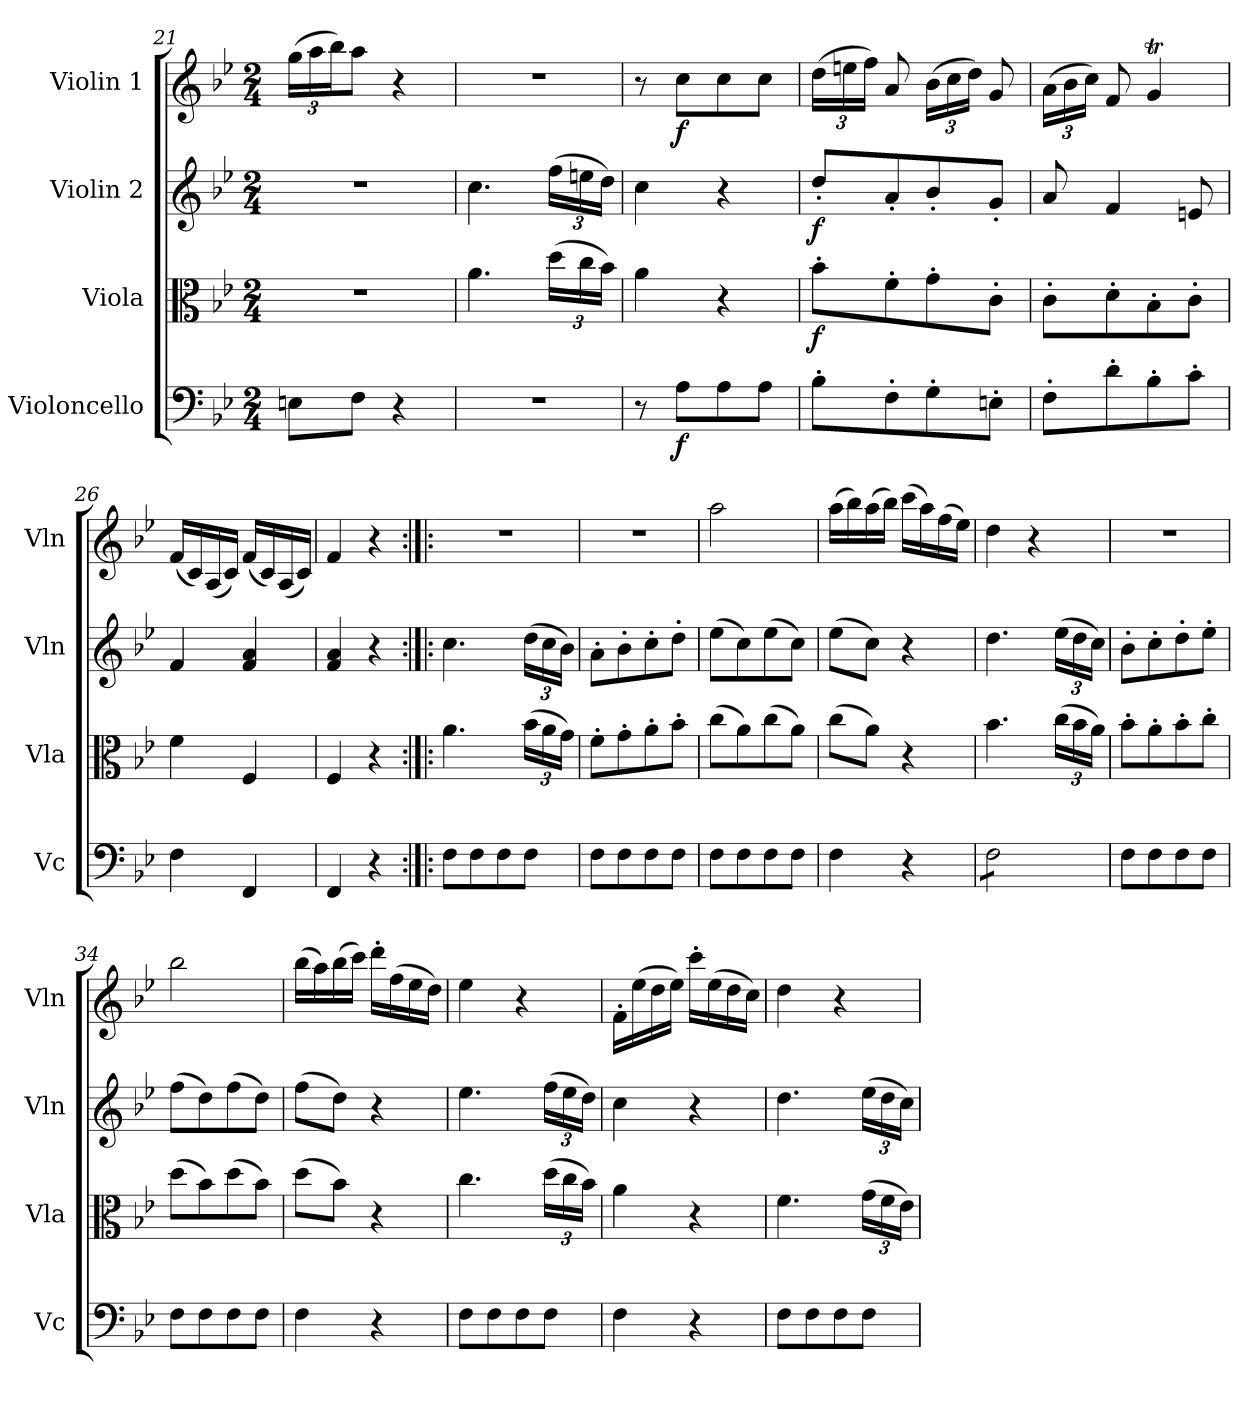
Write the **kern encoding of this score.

**kern	**dynam	**kern	**dynam	**kern	**dynam	**kern	**dynam
*part4	*part4	*part3	*part3	*part2	*part2	*part1	*part1
*staff4	*staff4	*staff3	*staff3	*staff2	*staff2	*staff1	*staff1
*I"Violoncello	*	*I"Viola	*	*I"Violin 2	*	*I"Violin 1	*
*I'Vc	*	*I'Vla	*	*I'Vln	*	*I'Vln	*
*clefF4	*	*clefC3	*	*clefG2	*	*clefG2	*
*k[b-e-]	*	*k[b-e-]	*	*k[b-e-]	*	*k[b-e-]	*
*M2/4	*	*M2/4	*	*M2/4	*	*M2/4	*
*	*	*	*	*	*	*Xbrackettup	*
=21	=21	=21	=21	=21	=21	=21	=21
8En\L	.	2r	.	2r	.	(24gg\LL	.
.	.	.	.	.	.	24aa\	.
.	.	.	.	.	.	24bb-\J)	.
8F\J	.	.	.	.	.	8aa\J	.
4r	.	.	.	.	.	4r	.
=22	=22	=22	=22	=22	=22	=22	=22
2r	.	4.a\	.	4.cc\	.	2r	.
*	*	*Xbrackettup	*	*Xbrackettup	*	*	*
.	.	(24dd\LL	.	(24ff\LL	.	.	.
.	.	24cc\	.	24een\	.	.	.
.	.	24b-\JJ)	.	24dd\JJ)	.	.	.
=23	=23	=23	=23	=23	=23	=23	=23
8r	.	4a\	.	4cc\	.	8r	.
!	!LO:DY:b	!	!	!	!	!	!LO:DY:b
8A\L	f	.	.	.	.	8cc\L	f
8A\	.	4r	.	4r	.	8cc\	.
8A\J	.	.	.	.	.	8cc\J	.
=24	=24	=24	=24	=24	=24	=24	=24
!	!	!	!LO:DY:b	!	!LO:DY:b	!	!
8B-'\L	.	8b-'\L	f	8dd'/L	f	(24dd\LL	.
.	.	.	.	.	.	24een\	.
.	.	.	.	.	.	24ff\JJ)	.
8F'\	.	8f'\	.	8a'/	.	8a/	.
8G'\	.	8g'\	.	8b-'/	.	(24b-\LL	.
.	.	.	.	.	.	24cc\	.
.	.	.	.	.	.	24dd\JJ)	.
8En'\J	.	8c'\J	.	8g'/J	.	8g/	.
!!LO:LB:g=z
=25	=25	=25	=25	=25	=25	=25	=25
8F'\L	.	8c'\L	.	8a/	.	(24a\LL	.
.	.	.	.	.	.	24b-\	.
.	.	.	.	.	.	24cc\JJ)	.
8d'\	.	8d'\	.	4f/	.	8f/	.
8B-'\	.	8B-'\	.	.	.	4gT/	.
8c'\J	.	8c'\J	.	8en/	.	.	.
=26	=26	=26	=26	=26	=26	=26	=26
4F\	.	4f\	.	4f/	.	(16f/LL	.
.	.	.	.	.	.	16c/)	.
.	.	.	.	.	.	(16A/	.
.	.	.	.	.	.	16c/JJ)	.
4FF/	.	4F/	.	4f/ 4a/	.	(16f/LL	.
.	.	.	.	.	.	16c/)	.
.	.	.	.	.	.	(16A/	.
.	.	.	.	.	.	16c/JJ)	.
=27	=27	=27	=27	=27	=27	=27	=27
4FF/	.	4F/	.	4f/ 4a/	.	4f/	.
4r	.	4r	.	4r	.	4r	.
=28:|!|:	=28:|!|:	=28:|!|:	=28:|!|:	=28:|!|:	=28:|!|:	=28:|!|:	=28:|!|:
8F\L	.	4.a\	.	4.cc\	.	2r	.
8F\	.	.	.	.	.	.	.
8F\	.	.	.	.	.	.	.
8F\J	.	(24b-\LL	.	(24dd\LL	.	.	.
.	.	24a\	.	24cc\	.	.	.
.	.	24g\JJ)	.	24b-\JJ)	.	.	.
!!LO:PB:g=z
=29	=29	=29	=29	=29	=29	=29	=29
8F\L	.	8f'\L	.	8a'\L	.	2r	.
8F\	.	8g'\	.	8b-'\	.	.	.
8F\	.	8a'\	.	8cc'\	.	.	.
8F\J	.	8b-'\J	.	8dd'\J	.	.	.
=30	=30	=30	=30	=30	=30	=30	=30
8F\L	.	(>8cc\L	.	(>8ee-\L	.	2aa\	.
8F\	.	8a\)	.	8cc\)	.	.	.
8F\	.	(>8cc\	.	(>8ee-\	.	.	.
8F\J	.	8a\J)	.	8cc\J)	.	.	.
=31	=31	=31	=31	=31	=31	=31	=31
4F\	.	(>8cc\L	.	(>8ee-\L	.	(16aa\LL	.
.	.	.	.	.	.	16bb-\)	.
.	.	8a\J)	.	8cc\J)	.	(16aa\	.
.	.	.	.	.	.	16bb-\JJ)	.
4r	.	4r	.	4r	.	(>16ccc\LL	.
.	.	.	.	.	.	16aa\)	.
.	.	.	.	.	.	(>16ff\	.
.	.	.	.	.	.	16ee-\JJ)	.
=32	=32	=32	=32	=32	=32	=32	=32
*tremolo	*	*	*	*	*	*	*
8F\L	.	4.b-\	.	4.dd\	.	4dd\	.
8F\	.	.	.	.	.	.	.
8F\	.	.	.	.	.	4r	.
8F\J	.	(24cc\LL	.	(24ee-\LL	.	.	.
*Xtremolo	*	*	*	*	*	*	*
.	.	24b-\	.	24dd\	.	.	.
.	.	24a\JJ)	.	24cc\JJ)	.	.	.
=33	=33	=33	=33	=33	=33	=33	=33
8F\L	.	8b-'\L	.	8b-'\L	.	2r	.
8F\	.	8a'\	.	8cc'\	.	.	.
8F\	.	8b-'\	.	8dd'\	.	.	.
8F\J	.	8cc'\J	.	8ee-'\J	.	.	.
=34	=34	=34	=34	=34	=34	=34	=34
8F\L	.	(>8dd\L	.	(>8ff\L	.	2bb-\	.
8F\	.	8b-\)	.	8dd\)	.	.	.
8F\	.	(>8dd\	.	(>8ff\	.	.	.
8F\J	.	8b-\J)	.	8dd\J)	.	.	.
!!LO:LB:g=z
=35	=35	=35	=35	=35	=35	=35	=35
4F\	.	(>8dd\L	.	(>8ff\L	.	(16bb-\LL	.
.	.	.	.	.	.	16aa\)	.
.	.	8b-\J)	.	8dd\J)	.	(16bb-\	.
.	.	.	.	.	.	16ccc\JJ)	.
4r	.	4r	.	4r	.	16ddd'\LL	.
.	.	.	.	.	.	(>16ff\	.
.	.	.	.	.	.	16ee-\	.
.	.	.	.	.	.	16dd\JJ)	.
=36	=36	=36	=36	=36	=36	=36	=36
8F\L	.	4.cc\	.	4.ee-\	.	4ee-\	.
8F\	.	.	.	.	.	.	.
8F\	.	.	.	.	.	4r	.
8F\J	.	(24dd\LL	.	(24ff\LL	.	.	.
.	.	24cc\	.	24ee-\	.	.	.
.	.	24b-\JJ)	.	24dd\JJ)	.	.	.
=37	=37	=37	=37	=37	=37	=37	=37
4F\	.	4a\	.	4cc\	.	16f'\LL	.
.	.	.	.	.	.	(>16ee-\	.
.	.	.	.	.	.	16dd\	.
.	.	.	.	.	.	16ee-\JJ)	.
4r	.	4r	.	4r	.	16ccc'\LL	.
.	.	.	.	.	.	(>16ee-\	.
.	.	.	.	.	.	16dd\	.
.	.	.	.	.	.	16cc\JJ)	.
=38	=38	=38	=38	=38	=38	=38	=38
8F\L	.	4.f\	.	4.dd\	.	4dd\	.
8F\	.	.	.	.	.	.	.
8F\	.	.	.	.	.	4r	.
8F\J	.	(24g\LL	.	(24ee-\LL	.	.	.
.	.	24f\	.	24dd\	.	.	.
.	.	24e-\JJ)	.	24cc\JJ)	.	.	.
=	=	=	=	=	=	=	=
*-	*-	*-	*-	*-	*-	*-	*-
